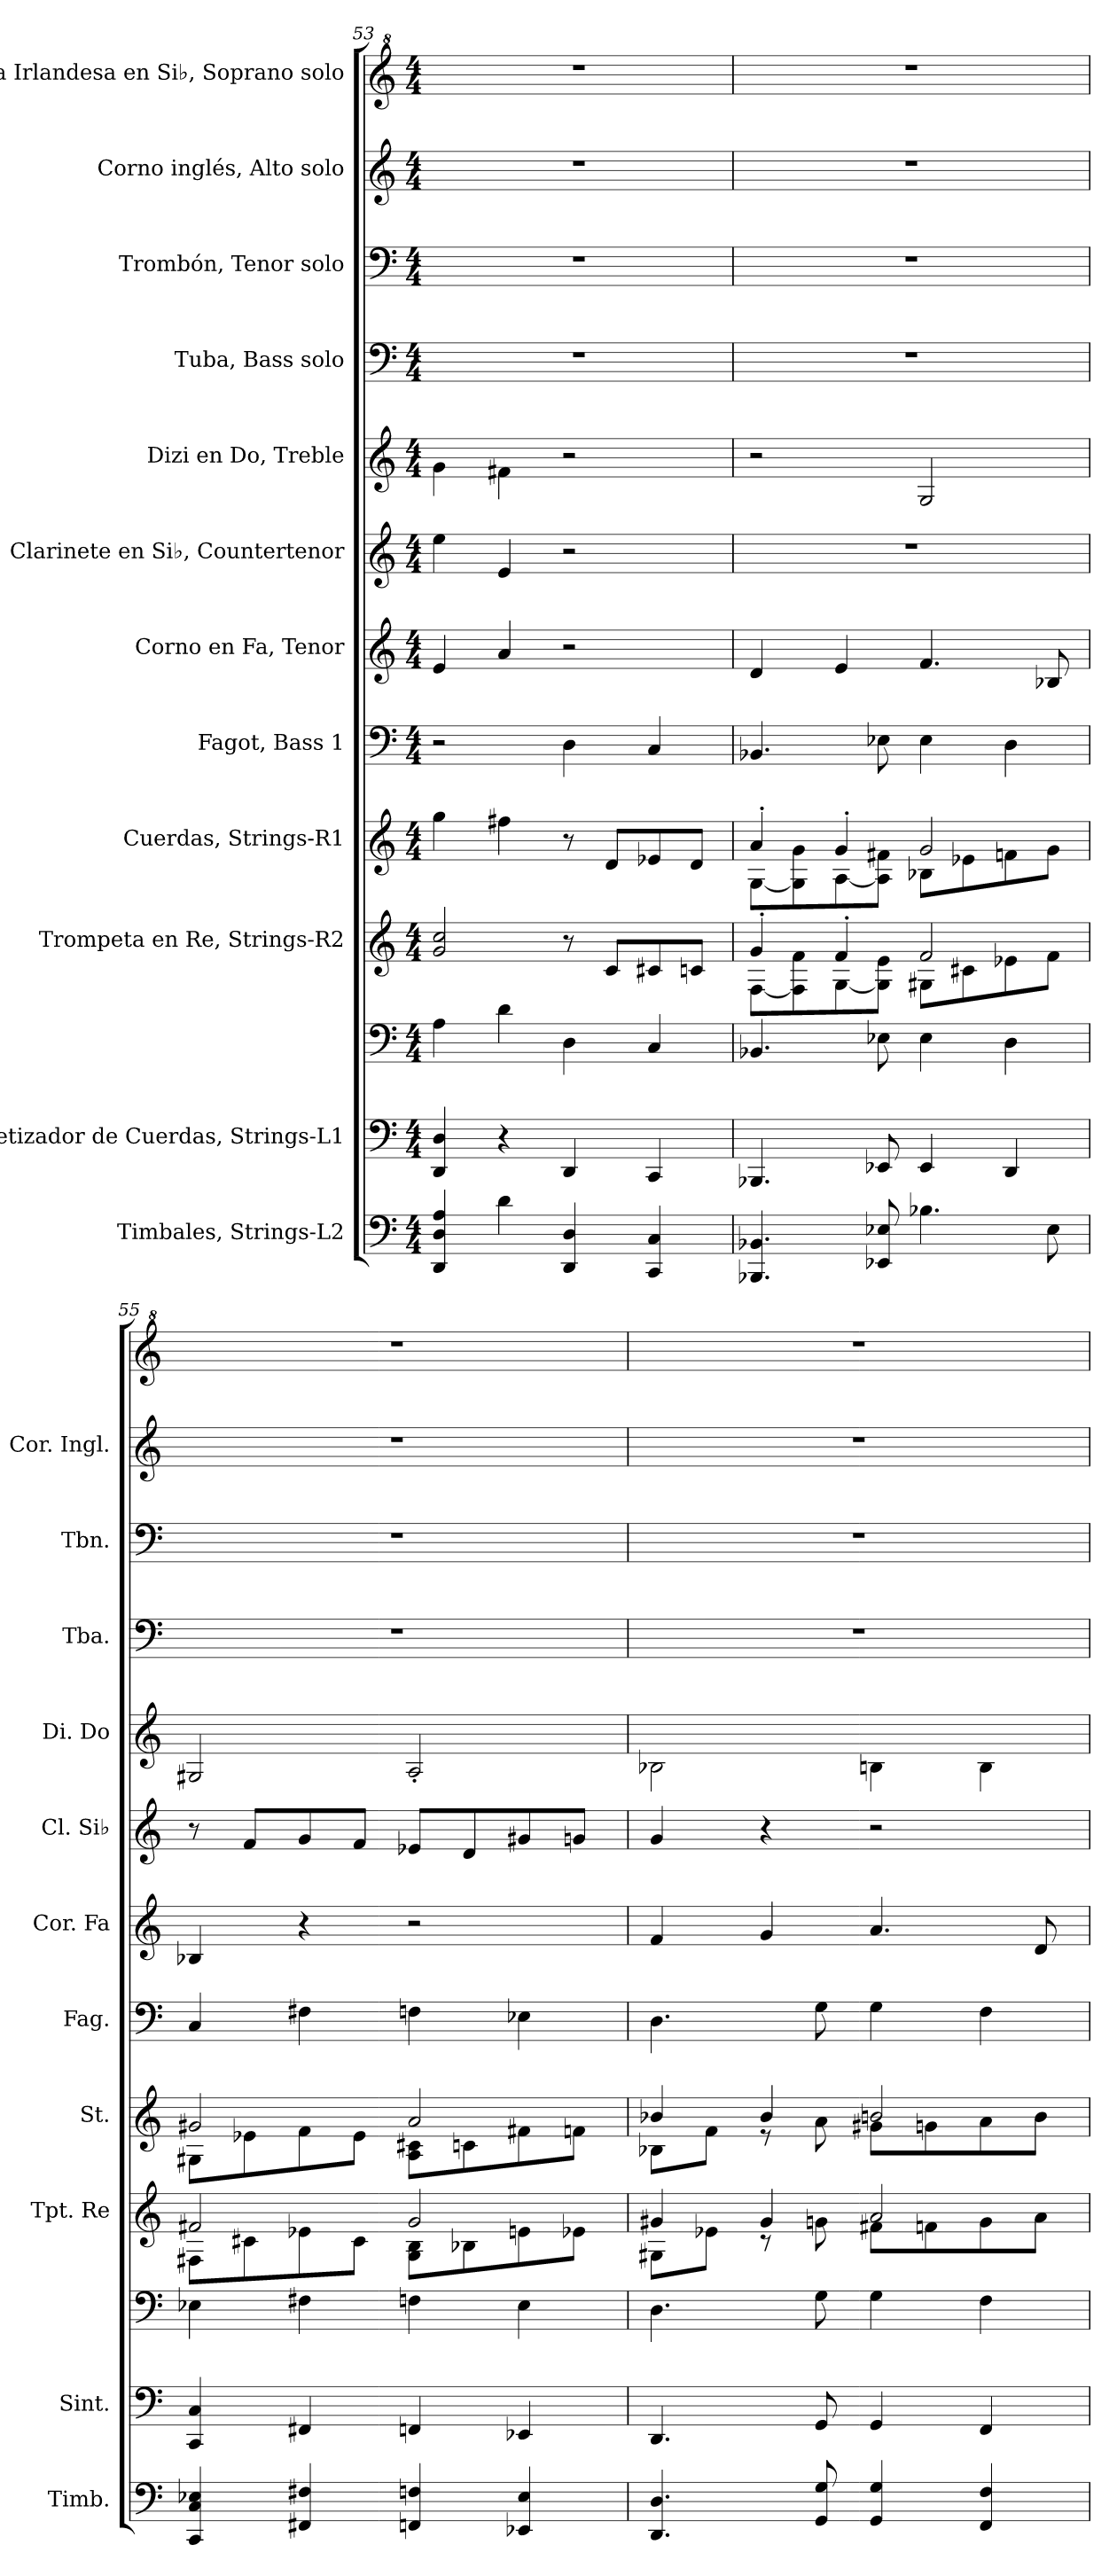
**kern	**kern	**kern	**kern	**kern	**kern	**kern	**kern	**kern	**kern	**kern	**kern	**kern
*part12	*part11	*part11	*part10	*part9	*part8	*part7	*part6	*part5	*part4	*part3	*part2	*part1
*staff13	*staff12	*staff11	*staff10	*staff9	*staff8	*staff7	*staff6	*staff5	*staff4	*staff3	*staff2	*staff1
*I"Timbales, Strings-L2	*I"Sintetizador de Cuerdas, Strings-L1	*	*I"Trompeta en Re, Strings-R2	*I"Cuerdas, Strings-R1	*I"Fagot, Bass 1	*I"Corno en Fa, Tenor	*I"Clarinete en Si♭, Countertenor	*I"Dizi en Do, Treble	*I"Tuba, Bass solo	*I"Trombón, Tenor solo	*I"Corno inglés, Alto solo	*I"Flauta Irlandesa en Si♭, Soprano solo
*I'Timb.	*I'Sint.	*	*I'Tpt. Re	*I'St.	*I'Fag.	*I'Cor. Fa	*I'Cl. Si♭	*I'Di. Do	*I'Tba.	*I'Tbn.	*I'Cor. Ingl.	*
*clefF4	*clefF4	*clefF4	*clefG2	*clefG2	*clefF4	*clefG2	*clefG2	*clefG2	*clefF4	*clefF4	*clefG2	*clefG^2
*	*	*	*ITrd-1c-2	*	*	*ITrd4c7	*ITrd1c2	*ITrd-7c-12	*	*	*ITrd4c7	*
*k[]	*k[]	*k[]	*k[f#c#]	*k[]	*k[]	*k[b-]	*k[b-e-]	*k[]	*k[]	*k[]	*k[b-]	*k[]
*M4/4	*M4/4	*M4/4	*M4/4	*M4/4	*M4/4	*M4/4	*M4/4	*M4/4	*M4/4	*M4/4	*M4/4	*M4/4
=53	=53	=53	=53	=53	=53	=53	=53	=53	=53	=53	=53	=53
4DD/ 4D/ 4A/	4DD/ 4D/	4A\	2a/ 2dd/	4gg\	2r	4A/	4dd\	4gg\	1r	1r	1r	1r
4d\	4r	4d\	.	4ff#X\	.	4d/	4d/	4ff#X\	.	.	.	.
4DD/ 4D/	4DD/	4D\	8r	8r	4D\	2r	2r	2r	.	.	.	.
.	.	.	8d/L	8d/L	.	.	.	.	.	.	.	.
4CC/ 4C/	4CC/	4C/	8d#X/	8e-X/	4C/	.	.	.	.	.	.	.
.	.	.	8dn/J	8d/J	.	.	.	.	.	.	.	.
=54	=54	=54	=54	=54	=54	=54	=54	=54	=54	=54	=54	=54
*	*	*	*^	*^	*	*	*	*	*	*	*	*
4.BBB-X/ 4.BB-X/	4.BBB-X/	4.BB-X/	4a'/	[8G\L	4a'/	[8G\L	4.BB-X/	4G/	1r	2r	1r	1r	1r	1r
.	.	.	.	8G\] 8g\	.	8G\] 8g\	.	.	.	.	.	.	.	.
.	.	.	4g'/	[8A\	4g'/	[8A\	.	4A/	.	.	.	.	.	.
8EE-X/ 8E-X/	8EE-X/	8E-X\	.	8A\] 8f#\J	.	8A\] 8f#X\J	8E-X\	.	.	.	.	.	.	.
4.B-X\	4EE-/	4E-\	2g/	8A#X\L	2g/	8B-X\L	4E-\	4.B-/	.	2g/	.	.	.	.
.	.	.	.	8d#X\	.	8e-X\	.	.	.	.	.	.	.	.
.	4DD/	4D\	.	8fn\	.	8fn\	4D\	.	.	.	.	.	.	.
8E-\	.	.	.	8g\J	.	8g\J	.	8E-X/	.	.	.	.	.	.
!!LO:PB:g=z
=55	=55	=55	=55	=55	=55	=55	=55	=55	=55	=55	=55	=55	=55	=55
4CC/ 4C/ 4E-X/	4CC/ 4C/	4E-X\	2g#X/	8G#X\L	2g#X/	8G#X\L	4C/	4E-X/	8r	2g#X/	1r	1r	1r	1r
.	.	.	.	8d#X\	.	8e-X\	.	.	8e-/L	.	.	.	.	.
4FF#X/ 4F#X/	4FF#X/	4F#X\	.	8fn\	.	8f\	4F#X\	4r	8f/	.	.	.	.	.
.	.	.	.	8d#\J	.	8e-\J	.	.	8e-/J	.	.	.	.	.
4FFn/ 4Fn/	4FFn/	4Fn\	2a/	8A\ 8c#\L	2a/	8A\ 8c#X\L	4Fn\	2r	8d-X/L	2a'/	.	.	.	.
.	.	.	.	8cn\	.	8cn\	.	.	8c/	.	.	.	.	.
4EE-X/ 4E-/	4EE-X/	4E-\	.	8f#X\	.	8f#X\	4E-X\	.	8f#X/	.	.	.	.	.
.	.	.	.	8fn\J	.	8fn\J	.	.	8fn/J	.	.	.	.	.
=56	=56	=56	=56	=56	=56	=56	=56	=56	=56	=56	=56	=56	=56	=56
4.DD/ 4.D/	4.DD/	4.D\	4a#X/	8A#X\L	4b-X/	8B-X\L	4.D\	4B-/	4f/	2b-X\	1r	1r	1r	1r
.	.	.	.	8fn\J	.	8f\J	.	.	.	.	.	.	.	.
.	.	.	4a#/	8r	4b-/	8r	.	4c/	4r	.	.	.	.	.
8GG/ 8G/	8GG/	8G\	.	8an\	.	8a\	8G\	.	.	.	.	.	.	.
4GG/ 4G/	4GG/	4G\	2b/	8g#X\L	2bn/	8g#X\L	4G\	4.d/	2r	4bn\	.	.	.	.
.	.	.	.	8gn\	.	8gn\	.	.	.	.	.	.	.	.
4FF/ 4F/	4FF/	4F\	.	8a\	.	8a\	4F\	.	.	4b\	.	.	.	.
.	.	.	.	8b\J	.	8b\J	.	8G/	.	.	.	.	.	.
*	*	*	*v	*v	*	*	*	*	*	*	*	*	*	*
*	*	*	*	*v	*v	*	*	*	*	*	*	*	*
=	=	=	=	=	=	=	=	=	=	=	=	=
*-	*-	*-	*-	*-	*-	*-	*-	*-	*-	*-	*-	*-
